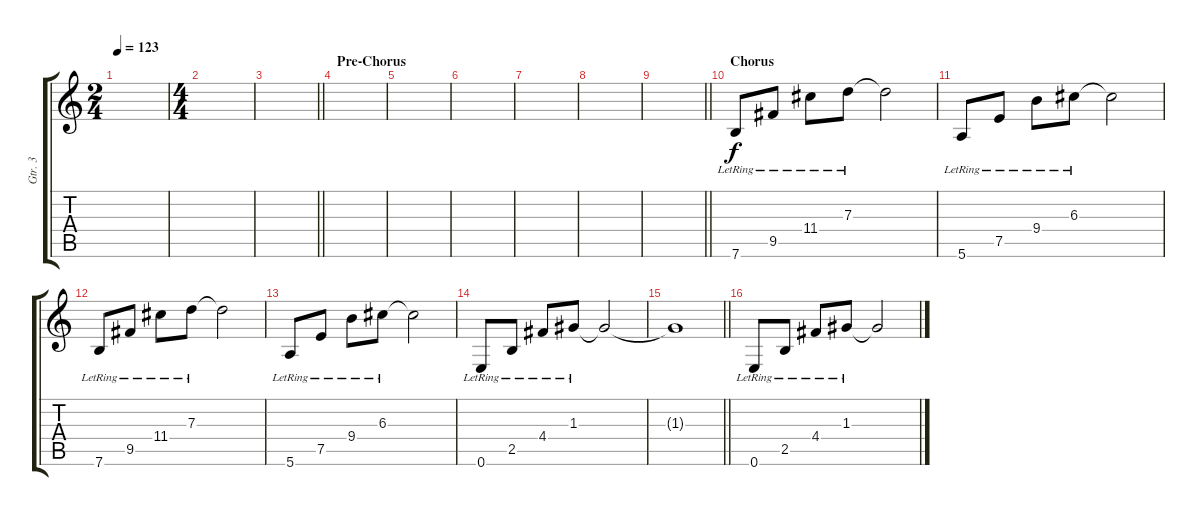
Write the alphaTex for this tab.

\track ("Gtr. 3" "Gtr. 3") {instrument electricguitarjazz}
\staff {score tabs}
\tuning (E4 B3 G3 D3 A2 E2) {hide}
\ts (2 4)
\tempo 123
\clef g2
\ks c
|
\ts (4 4)
|
\barLineRight lightlight
|
\section ("" "Pre-Chorus")
|
|
|
|
|
\barLineRight lightlight
|
\section ("" "Chorus")
7.6{lr}.8 9.5{lr}.8 11.4{lr}.8 7.3{lr}.8 7.3{t}.2 |
5.6{lr}.8 7.5{lr}.8 9.4{lr}.8 6.3{lr}.8 6.3{t}.2 |
7.6{lr}.8 9.5{lr}.8 11.4{lr}.8 7.3{lr}.8 7.3{t}.2 |
5.6{lr}.8 7.5{lr}.8 9.4{lr}.8 6.3{lr}.8 6.3{t}.2 |
0.6{lr}.8 2.5{lr}.8 4.4{lr}.8 1.3{lr}.8 1.3{t}.2 |
\barLineRight lightlight
1.3{t}.1 |
0.6{lr}.8 2.5{lr}.8 4.4{lr}.8 1.3{lr}.8 1.3{t}.2
